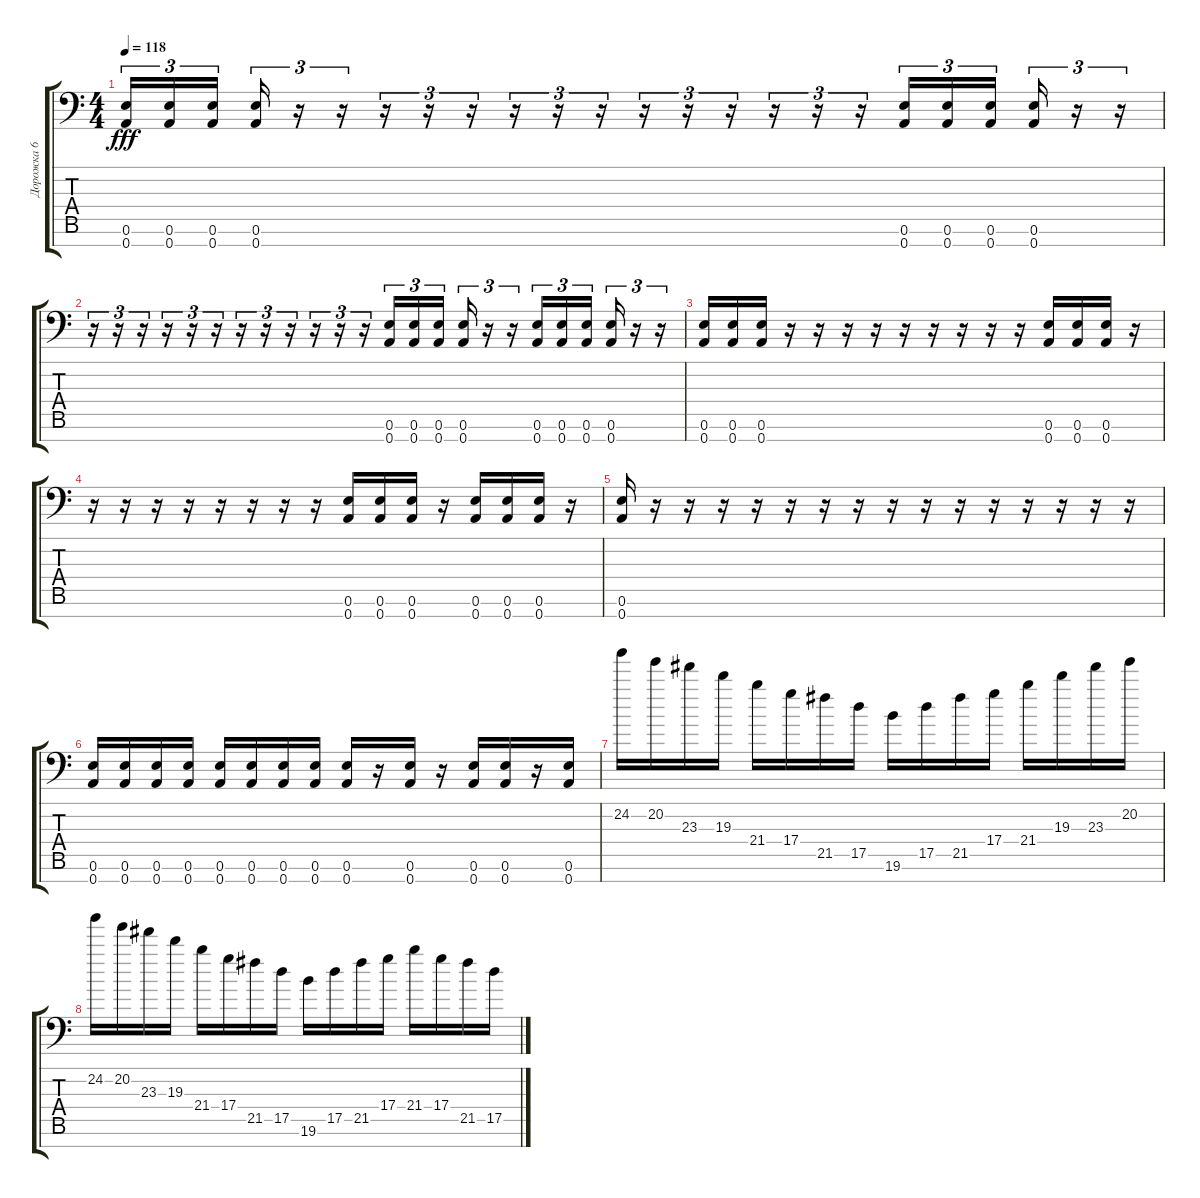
\track ("Дорожка 6" "Дорожка 6") {instrument distortionguitar}
\staff {score tabs}
\tuning (E4 B3 G3 D3 A2 E2 A1) {hide}
\ts (4 4)
\tempo 118
\clef f4
\ks c
(0.6 0.7).16{tu (3 2) dy fff} (0.6 0.7).16{tu (3 2)} (0.6 0.7).16{tu (3 2) beam splitsecondary} (0.6 0.7).16{tu (3 2)} r.16{tu (3 2)} r.16{tu (3 2)} r.16{tu (3 2)} r.16{tu (3 2)} r.16{tu (3 2)} r.16{tu (3 2)} r.16{tu (3 2)} r.16{tu (3 2)} r.16{tu (3 2)} r.16{tu (3 2)} r.16{tu (3 2)} r.16{tu (3 2)} r.16{tu (3 2)} r.16{tu (3 2)} (0.6 0.7).16{tu (3 2)} (0.6 0.7).16{tu (3 2)} (0.6 0.7).16{tu (3 2) beam splitsecondary} (0.6 0.7).16{tu (3 2)} r.16{tu (3 2)} r.16{tu (3 2)} |
r.16{tu (3 2)} r.16{tu (3 2)} r.16{tu (3 2)} r.16{tu (3 2)} r.16{tu (3 2)} r.16{tu (3 2)} r.16{tu (3 2)} r.16{tu (3 2)} r.16{tu (3 2)} r.16{tu (3 2)} r.16{tu (3 2)} r.16{tu (3 2)} (0.6 0.7).16{tu (3 2)} (0.6 0.7).16{tu (3 2)} (0.6 0.7).16{tu (3 2) beam splitsecondary} (0.6 0.7).16{tu (3 2)} r.16{tu (3 2)} r.16{tu (3 2)} (0.6 0.7).16{tu (3 2)} (0.6 0.7).16{tu (3 2)} (0.6 0.7).16{tu (3 2) beam splitsecondary} (0.6 0.7).16{tu (3 2)} r.16{tu (3 2)} r.16{tu (3 2)} |
(0.6 0.7).16 (0.6 0.7).16 (0.6 0.7).16 r.16 r.16 r.16 r.16 r.16 r.16 r.16 r.16 r.16 (0.6 0.7).16 (0.6 0.7).16 (0.6 0.7).16 r.16 |
r.16 r.16 r.16 r.16 r.16 r.16 r.16 r.16 (0.6 0.7).16 (0.6 0.7).16 (0.6 0.7).16 r.16 (0.6 0.7).16 (0.6 0.7).16 (0.6 0.7).16 r.16 |
(0.6 0.7).16 r.16 r.16 r.16 r.16 r.16 r.16 r.16 r.16 r.16 r.16 r.16 r.16 r.16 r.16 r.16 |
(0.6 0.7).16 (0.6 0.7).16 (0.6 0.7).16 (0.6 0.7).16 (0.6 0.7).16 (0.6 0.7).16 (0.6 0.7).16 (0.6 0.7).16 (0.6 0.7).16 r.16 (0.6 0.7).16 r.16 (0.6 0.7).16 (0.6 0.7).16 r.16 (0.6 0.7).16 |
24.2.16 20.2.16 23.3.16 19.3.16 21.4.16 17.4.16 21.5.16 17.5.16 19.6.16 17.5.16 21.5.16 17.4.16 21.4.16 19.3.16 23.3.16 20.2.16 |
24.2.16 20.2.16 23.3.16 19.3.16 21.4.16 17.4.16 21.5.16 17.5.16 19.6.16 17.5.16 21.5.16 17.4.16 21.4.16 17.4.16 21.5.16 17.5.16
